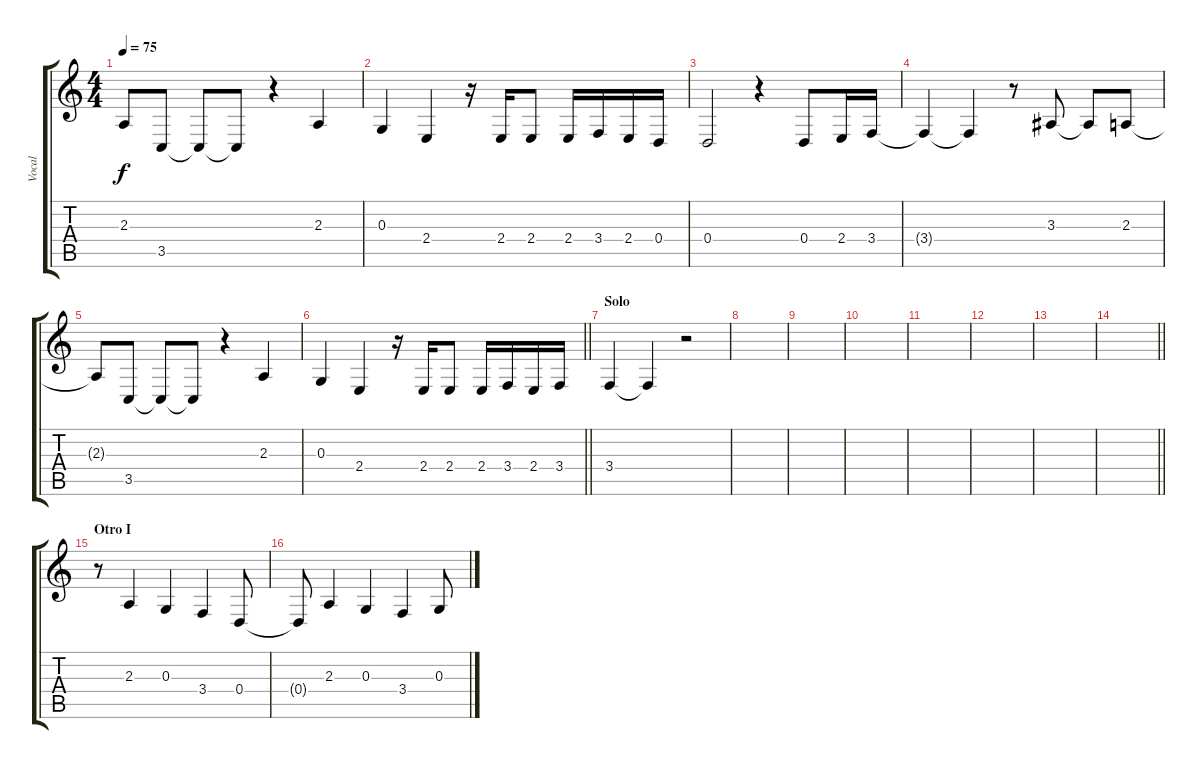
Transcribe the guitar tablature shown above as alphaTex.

\track ("Vocal" "Vocal") {instrument clarinet}
\staff {score tabs}
\tuning (E4 B3 G3 D3 A2 E2) {hide}
\ts (4 4)
\tempo 75
\clef g2
\ks c
2.3{t}.8{dy f} 3.5.8 3.5{t}.8 3.5{t}.8 r.4 2.3.4 |
0.3.4 2.4.4 r.16 2.4.16 2.4.8 2.4.16 3.4.16 2.4.16 0.4.16 |
0.4.2 r.4 0.4.8 2.4.16 3.4.16 |
3.4{t}.4 3.4{t}.4 r.8 3.3.8 3.3{t}.8 2.3.8 |
2.3{t}.8 3.5.8 3.5{t}.8 3.5{t}.8 r.4 2.3.4 |
\barLineRight lightlight
0.3.4 2.4.4 r.16 2.4.16 2.4.8 2.4.16 3.4.16 2.4.16 3.4.16 |
\section ("" "Solo")
3.4.4 3.4{t}.4 r.2 |
|
|
|
|
|
|
\barLineRight lightlight
|
\section ("" "Otro I")
r.8 2.3.4 0.3.4 3.4.4 0.4.8 |
0.4{t}.8 2.3.4 0.3.4 3.4.4 0.3.8
